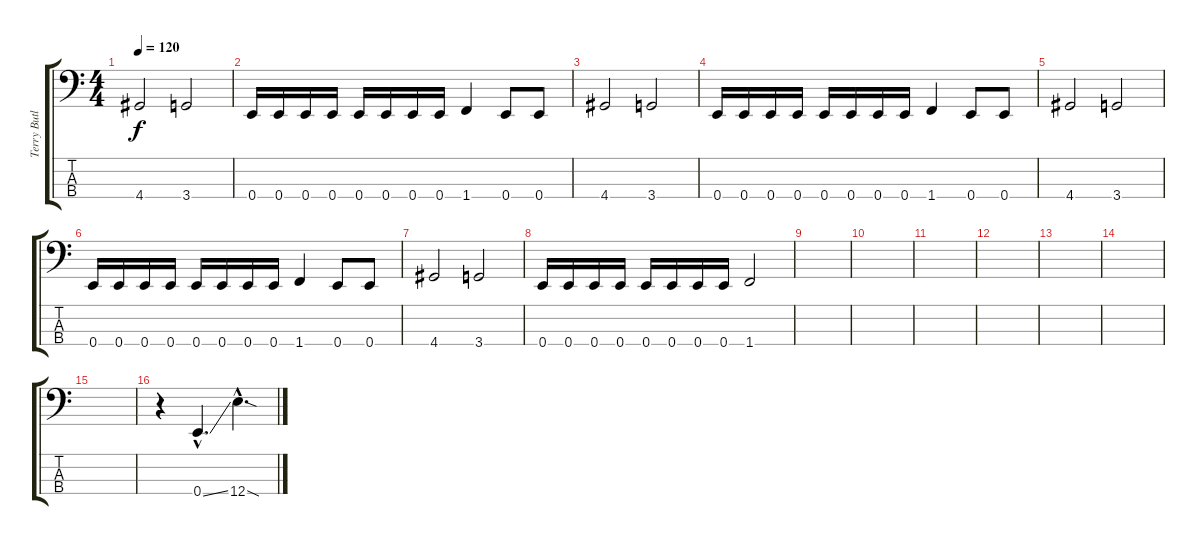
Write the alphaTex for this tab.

\track ("Terry Butler" "Terry Butl") {instrument slapbass2}
\staff {score tabs}
\tuning (G2 D2 A1 E1) {hide}
\ts (4 4)
\tempo 120
\clef f4
\ks c
4.4.2{dy f} 3.4.2 |
0.4.16 0.4.16 0.4.16 0.4.16 0.4.16 0.4.16 0.4.16 0.4.16 1.4.4 0.4.8 0.4.8 |
4.4.2 3.4.2 |
0.4.16 0.4.16 0.4.16 0.4.16 0.4.16 0.4.16 0.4.16 0.4.16 1.4.4 0.4.8 0.4.8 |
4.4.2 3.4.2 |
0.4.16 0.4.16 0.4.16 0.4.16 0.4.16 0.4.16 0.4.16 0.4.16 1.4.4 0.4.8 0.4.8 |
4.4.2 3.4.2 |
0.4.16 0.4.16 0.4.16 0.4.16 0.4.16 0.4.16 0.4.16 0.4.16 1.4.2 |
|
|
|
|
|
|
|
r.4 0.4{ss hac}.4{d} 12.4{sod hac}.4{d}
